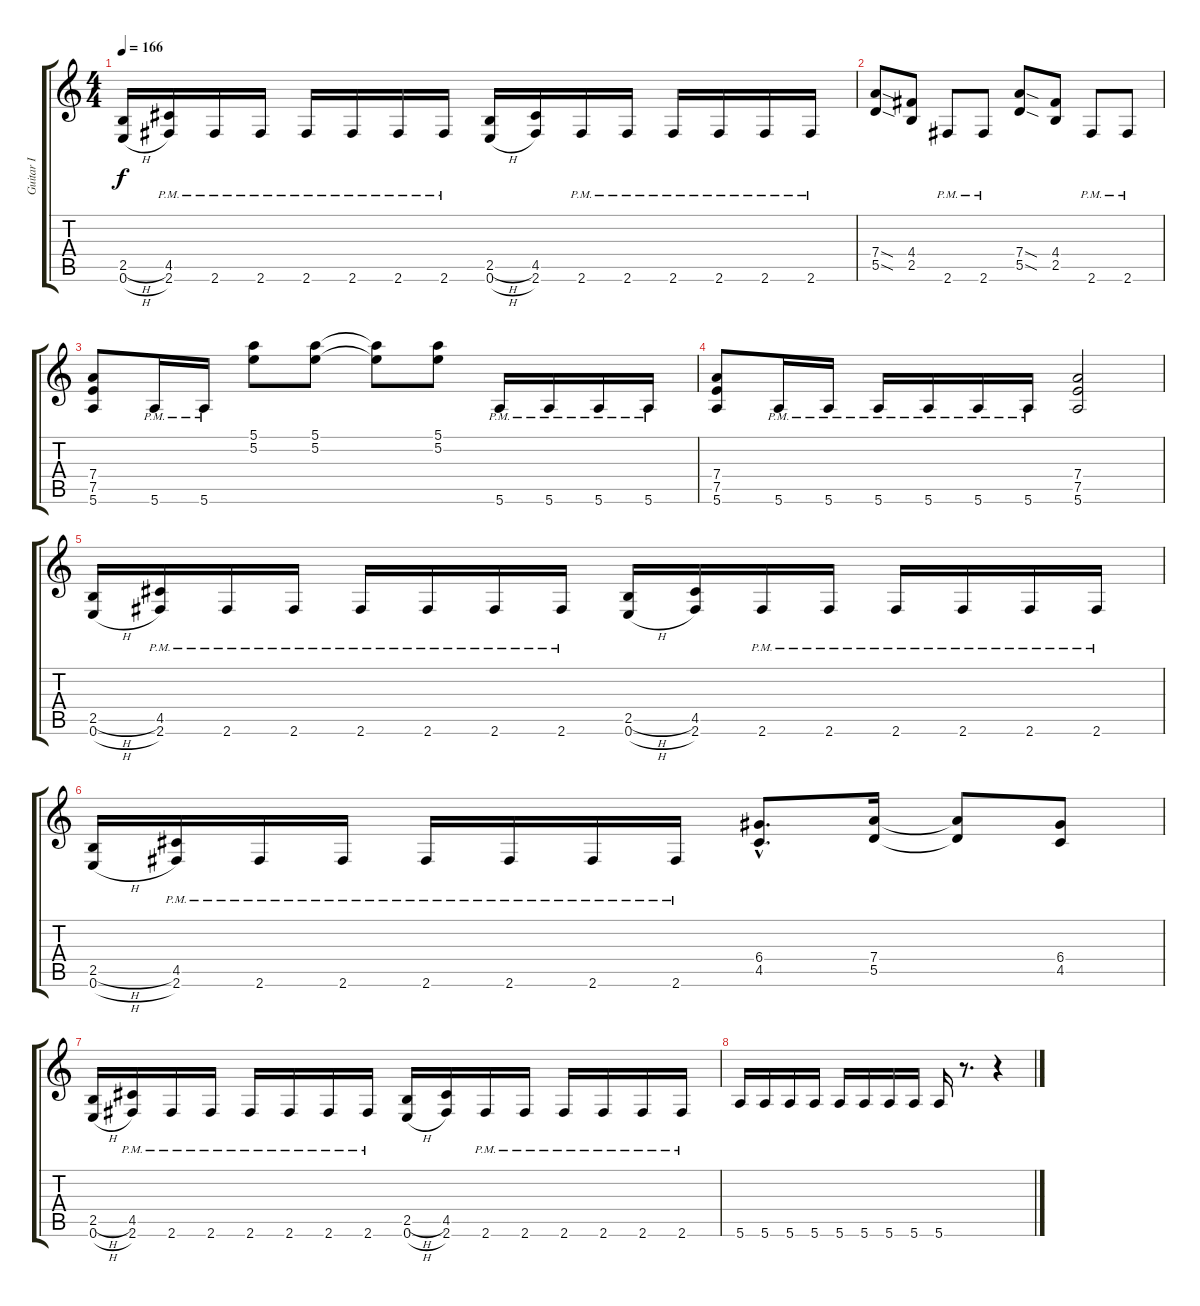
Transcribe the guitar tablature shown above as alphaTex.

\track ("Guitar I" "Guitar I") {instrument distortionguitar}
\staff {score tabs}
\tuning (E4 B3 G3 D3 A2 E2) {hide}
\ts (4 4)
\tempo 166
\clef g2
\ks c
(2.5{h} 0.6{h}).16{dy f} (4.5 2.6{pm}).16 2.6{pm}.16 2.6{pm}.16 2.6{pm}.16 2.6{pm}.16 2.6{pm}.16 2.6{pm}.16 (2.5{h} 0.6{h}).16 (4.5 2.6).16 2.6{pm}.16 2.6{pm}.16 2.6{pm}.16 2.6{pm}.16 2.6{pm}.16 2.6{pm}.16 |
(7.4{sod} 5.5{sod}).8 (4.4 2.5).8 2.6{pm}.8 2.6{pm}.8 (7.4{sod} 5.5{sod}).8 (4.4 2.5).8 2.6{pm}.8 2.6{pm}.8 |
(7.4 7.5 5.6).8 5.6{pm}.16 5.6{pm}.16 (5.1 5.2).8 (5.1 5.2).8 (5.1{t} 5.2{t}).8 (5.1 5.2).8 5.6{pm}.16 5.6{pm}.16 5.6{pm}.16 5.6{pm}.16 |
(7.4 7.5 5.6).8 5.6{pm}.16 5.6{pm}.16 5.6{pm}.16 5.6{pm}.16 5.6{pm}.16 5.6{pm}.16 (7.4 7.5 5.6).2 |
(2.5{h} 0.6{h}).16 (4.5 2.6{pm}).16 2.6{pm}.16 2.6{pm}.16 2.6{pm}.16 2.6{pm}.16 2.6{pm}.16 2.6{pm}.16 (2.5{h} 0.6{h}).16 (4.5 2.6).16 2.6{pm}.16 2.6{pm}.16 2.6{pm}.16 2.6{pm}.16 2.6{pm}.16 2.6{pm}.16 |
(2.5{h} 0.6{h}).16 (4.5 2.6{pm}).16 2.6{pm}.16 2.6{pm}.16 2.6{pm}.16 2.6{pm}.16 2.6{pm}.16 2.6{pm}.16 (6.4{hac} 4.5{hac}).8{d} (7.4 5.5).16 (7.4{t} 5.5{t}).8 (6.4 4.5).8 |
(2.5{h} 0.6{h}).16 (4.5 2.6{pm}).16 2.6{pm}.16 2.6{pm}.16 2.6{pm}.16 2.6{pm}.16 2.6{pm}.16 2.6{pm}.16 (2.5{h} 0.6{h}).16 (4.5 2.6).16 2.6{pm}.16 2.6{pm}.16 2.6{pm}.16 2.6{pm}.16 2.6{pm}.16 2.6{pm}.16 |
5.6.16 5.6.16 5.6.16 5.6.16 5.6.16 5.6.16 5.6.16 5.6.16 5.6.16 r.8{d} r.4
